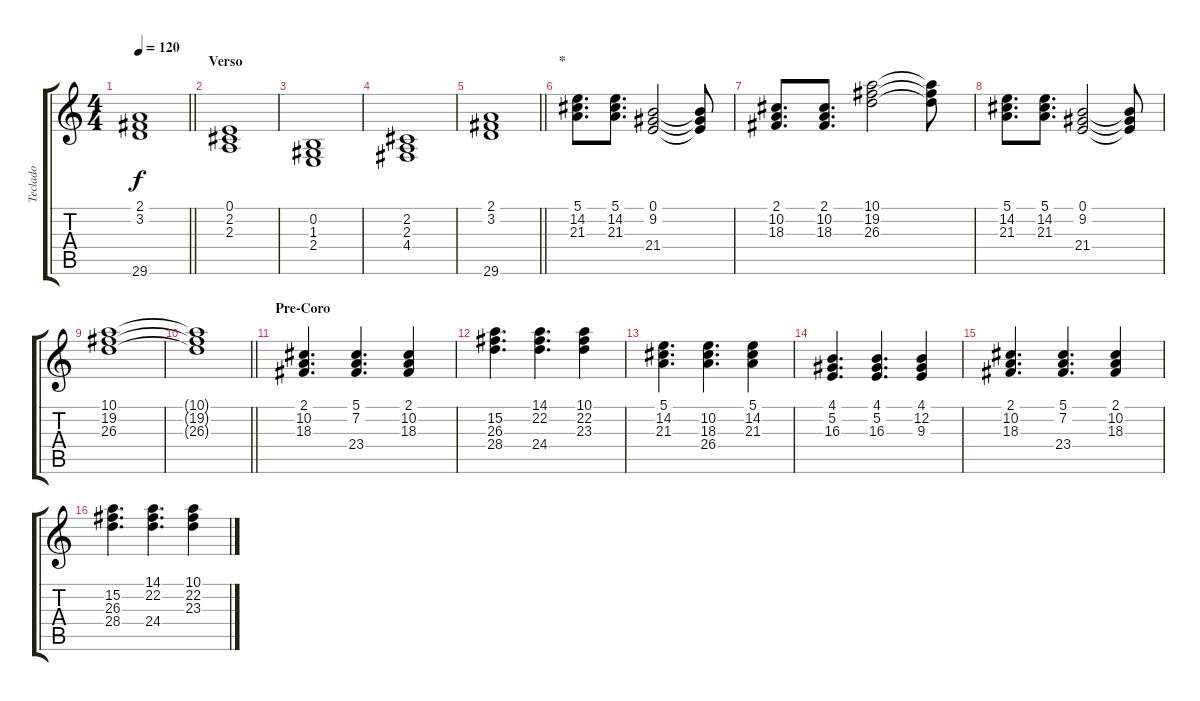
\track ("Teclado" "Teclado") {instrument drawbarorgan}
\staff {score tabs}
\tuning (E4 B3 G3 D3 A2 E2) {hide}
\ts (4 4)
\tempo 120
\clef g2
\barLineRight lightlight
\ks c
(2.1 3.2 29.6).1{dy f} |
\section ("" "Verso")
(0.1 2.2 2.3).1 |
(0.2 1.3 2.4).1 |
(2.2 2.3 4.4).1 |
\barLineRight lightlight
(2.1 3.2 29.6).1 |
\section ("" "*")
(5.1 14.2 21.3).8{d} (5.1 14.2 21.3).8{d} (0.1 9.2 21.4).2 (0.1{t} 9.2{t} 21.4{t}).8 |
(2.1 10.2 18.3).8{d} (2.1 10.2 18.3).8{d} (10.1 19.2 26.3).2 (10.1{t} 19.2{t} 26.3{t}).8 |
(5.1 14.2 21.3).8{d} (5.1 14.2 21.3).8{d} (0.1 9.2 21.4).2 (0.1{t} 9.2{t} 21.4{t}).8 |
(10.1 19.2 26.3).1 |
\barLineRight lightlight
(10.1{t} 19.2{t} 26.3{t}).1 |
\section ("" "Pre-Coro")
(2.1 10.2 18.3).4{d} (5.1 7.2 23.4).4{d} (2.1 10.2 18.3).4 |
(15.2 26.3 28.4).4{d} (14.1 22.2 24.4).4{d} (10.1 22.2 23.3).4 |
(5.1 14.2 21.3).4{d} (10.2 18.3 26.4).4{d} (5.1 14.2 21.3).4 |
(4.1 5.2 16.3).4{d} (4.1 5.2 16.3).4{d} (4.1 12.2 9.3).4 |
(2.1 10.2 18.3).4{d} (5.1 7.2 23.4).4{d} (2.1 10.2 18.3).4 |
(15.2 26.3 28.4).4{d} (14.1 22.2 24.4).4{d} (10.1 22.2 23.3).4
